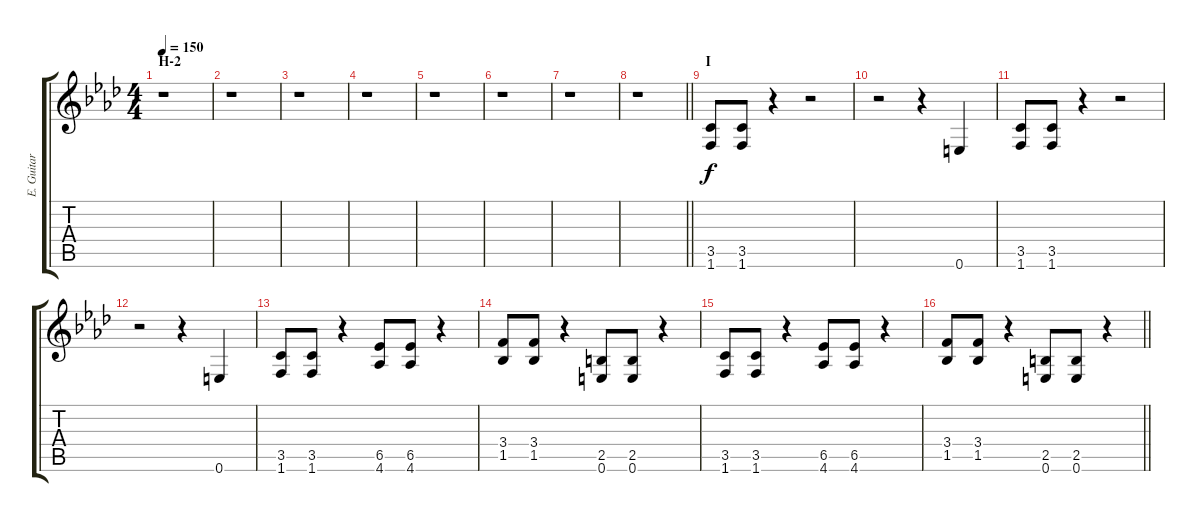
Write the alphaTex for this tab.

\track ("E. Guitar II" "E. Guitar ") {instrument overdrivenguitar}
\staff {score tabs}
\tuning (E4 B3 G3 D3 A2 E2) {hide}
\ts (4 4)
\section ("" "H-2")
\tempo 150
\clef g2
\ks ab
r.1{dy f} |
r.1 |
r.1 |
r.1 |
r.1 |
r.1 |
r.1 |
\barLineRight lightlight
r.1 |
\section ("" "I")
(3.5 1.6).8 (3.5 1.6).8 r.4 r.2 |
r.2 r.4 0.6.4 |
(3.5 1.6).8 (3.5 1.6).8 r.4 r.2 |
r.2 r.4 0.6.4 |
(3.5 1.6).8 (3.5 1.6).8 r.4 (6.5 4.6).8 (6.5 4.6).8 r.4 |
(3.4 1.5).8 (3.4 1.5).8 r.4 (2.5 0.6).8 (2.5 0.6).8 r.4 |
(3.5 1.6).8 (3.5 1.6).8 r.4 (6.5 4.6).8 (6.5 4.6).8 r.4 |
\barLineRight lightlight
(3.4 1.5).8 (3.4 1.5).8 r.4 (2.5 0.6).8 (2.5 0.6).8 r.4
